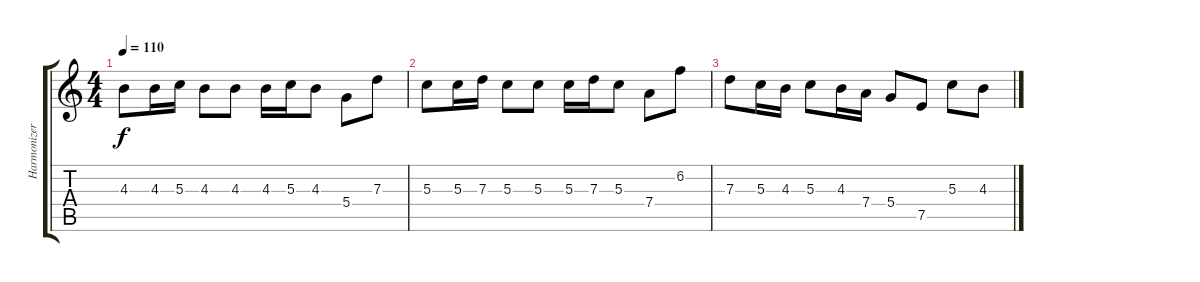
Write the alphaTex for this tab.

\track ("Harmonizer" "Harmonizer") {instrument overdrivenguitar}
\staff {score tabs}
\tuning (E4 B3 G3 D3 A2 E2) {hide}
\ts (4 4)
\tempo 110
\clef g2
\ks c
4.3.8{dy f} 4.3.16 5.3.16 4.3.8 4.3.8 4.3.16 5.3.16 4.3.8 5.4.8 7.3.8 |
5.3.8 5.3.16 7.3.16 5.3.8 5.3.8 5.3.16 7.3.16 5.3.8 7.4.8 6.2.8 |
7.3.8 5.3.16 4.3.16 5.3.8 4.3.16 7.4.16 5.4.8 7.5.8 5.3.8 4.3.8
